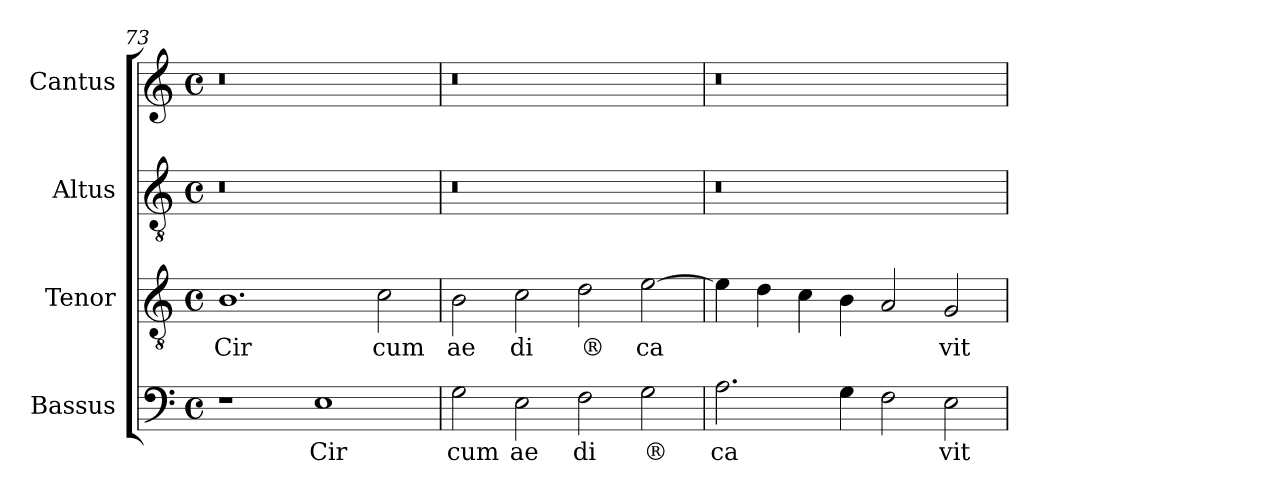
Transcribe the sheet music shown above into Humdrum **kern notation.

**kern	**text	**kern	**text	**kern	**kern
*part4	*part4	*part3	*part3	*part2	*part1
*staff4	*staff4	*staff3	*staff3	*staff2	*staff1
*I"Bassus	*	*I"Tenor	*	*I"Altus	*I"Cantus
*clefF4	*	*clefGv2	*	*clefGv2	*clefG2
*M4/4	*	*M4/4	*	*M4/4	*M4/4
*met(c)	*	*met(c)	*	*met(c)	*met(c)
=73	=73	=73	=73	=73	=73
!	!	!	!LO:LY:b:cj	!	!
1r	.	1.B	Cir	0r	0r
!	!LO:LY:b:cj	!	!	!	!
1E	Cir	.	.	.	.
!	!	!	!LO:LY:b:cj	!	!
.	.	2c\	cum	.	.
=74	=74	=74	=74	=74	=74
!	!LO:LY:b:cj	!	!LO:LY:b:cj	!	!
2G\	cum	2B\	ae	0r	0r
!	!LO:LY:b:cj	!	!LO:LY:b:cj	!	!
2E\	ae	2c\	di	.	.
!	!LO:LY:b:cj	!	!LO:LY:b:cj	!	!
2F\	di	2d\	®	.	.
!	!LO:LY:b:cj	!	!LO:LY:b:cj	!	!
2G\	®	[>2e\	ca	.	.
=75	=75	=75	=75	=75	=75
!	!LO:LY:b:cj	!	!	!	!
2.A\	ca	4e\]	.	0r	0r
.	.	4d\	.	.	.
.	.	4c\	.	.	.
4G\	.	4B\	.	.	.
2F\	.	2A/	.	.	.
!	!LO:LY:b:cj	!	!LO:LY:b:cj	!	!
2E\	vit	2G/	vit	.	.
=	=	=	=	=	=
*-	*-	*-	*-	*-	*-
